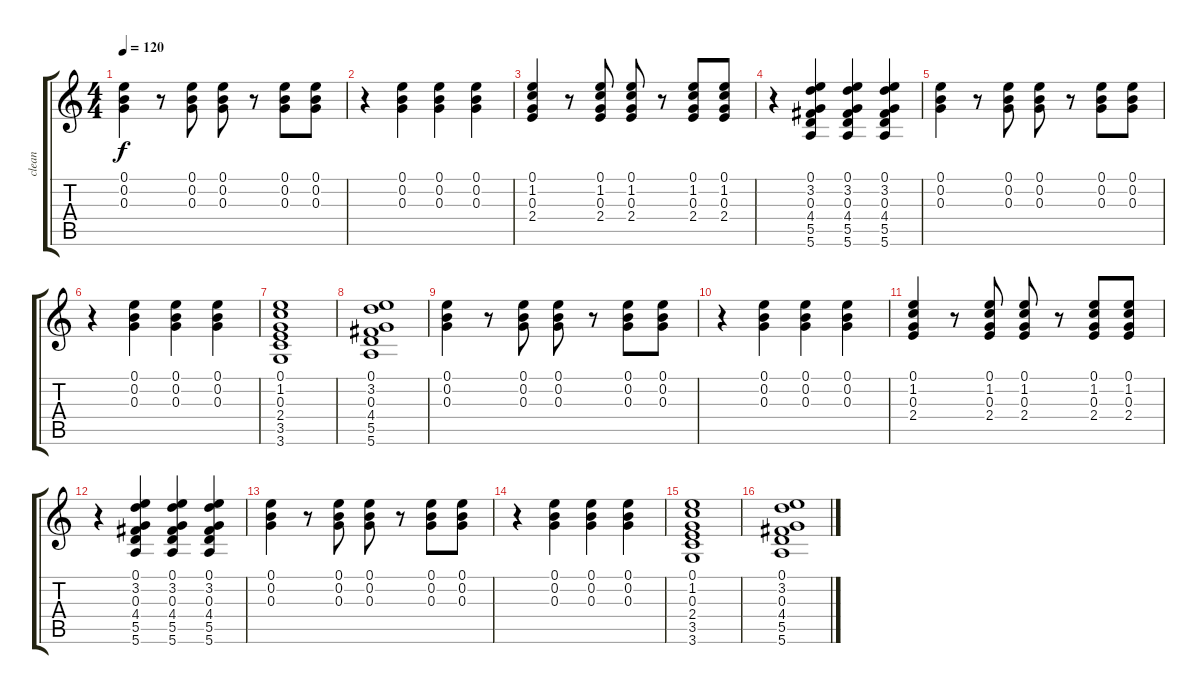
\track ("clean" "clean") {instrument acousticguitarsteel}
\staff {score tabs}
\tuning (E4 B3 G3 D3 A2 E2) {hide}
\ts (4 4)
\tempo 120
\clef g2
\ks c
(0.1 0.2 0.3).4{dy f} r.8 (0.1 0.2 0.3).8 (0.1 0.2 0.3).8 r.8 (0.1 0.2 0.3).8 (0.1 0.2 0.3).8 |
r.4 (0.1 0.2 0.3).4 (0.1 0.2 0.3).4 (0.1 0.2 0.3).4 |
(0.1 1.2 0.3 2.4).4 r.8 (0.1 1.2 0.3 2.4).8 (0.1 1.2 0.3 2.4).8 r.8 (0.1 1.2 0.3 2.4).8 (0.1 1.2 0.3 2.4).8 |
r.4 (0.1 3.2 0.3 4.4 5.5 5.6).4 (0.1 3.2 0.3 4.4 5.5 5.6).4 (0.1 3.2 0.3 4.4 5.5 5.6).4 |
(0.1 0.2 0.3).4 r.8 (0.1 0.2 0.3).8 (0.1 0.2 0.3).8 r.8 (0.1 0.2 0.3).8 (0.1 0.2 0.3).8 |
r.4 (0.1 0.2 0.3).4 (0.1 0.2 0.3).4 (0.1 0.2 0.3).4 |
(0.1 1.2 0.3 2.4 3.5 3.6).1 |
(0.1 3.2 0.3 4.4 5.5 5.6).1 |
(0.1 0.2 0.3).4 r.8 (0.1 0.2 0.3).8 (0.1 0.2 0.3).8 r.8 (0.1 0.2 0.3).8 (0.1 0.2 0.3).8 |
r.4 (0.1 0.2 0.3).4 (0.1 0.2 0.3).4 (0.1 0.2 0.3).4 |
(0.1 1.2 0.3 2.4).4 r.8 (0.1 1.2 0.3 2.4).8 (0.1 1.2 0.3 2.4).8 r.8 (0.1 1.2 0.3 2.4).8 (0.1 1.2 0.3 2.4).8 |
r.4 (0.1 3.2 0.3 4.4 5.5 5.6).4 (0.1 3.2 0.3 4.4 5.5 5.6).4 (0.1 3.2 0.3 4.4 5.5 5.6).4 |
(0.1 0.2 0.3).4 r.8 (0.1 0.2 0.3).8 (0.1 0.2 0.3).8 r.8 (0.1 0.2 0.3).8 (0.1 0.2 0.3).8 |
r.4 (0.1 0.2 0.3).4 (0.1 0.2 0.3).4 (0.1 0.2 0.3).4 |
(0.1 1.2 0.3 2.4 3.5 3.6).1 |
(0.1 3.2 0.3 4.4 5.5 5.6).1
